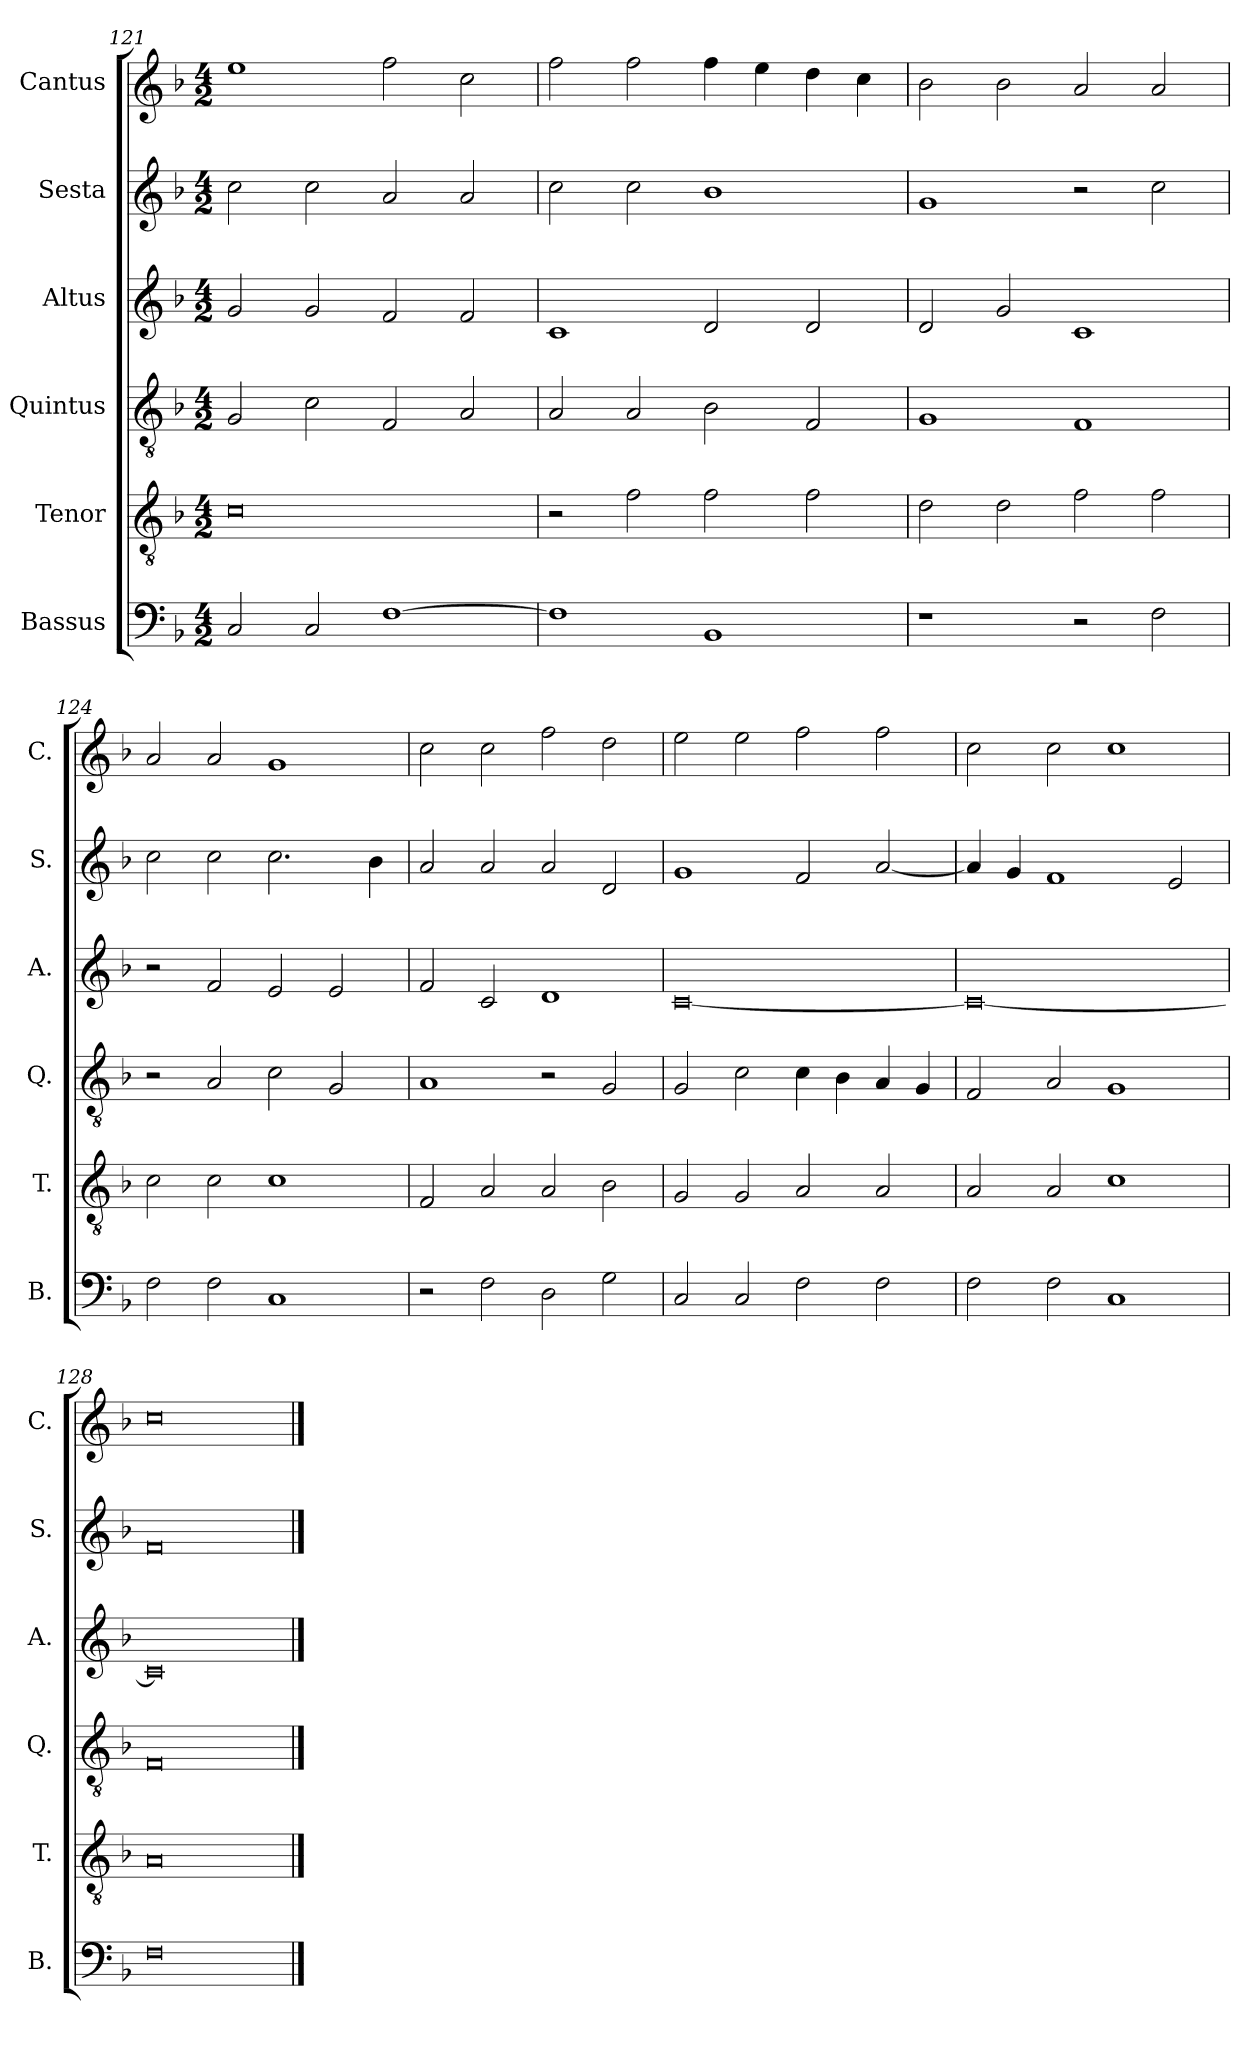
**kern	**kern	**kern	**kern	**kern	**kern
*part6	*part5	*part4	*part3	*part2	*part1
*staff6	*staff5	*staff4	*staff3	*staff2	*staff1
*I"Bassus	*I"Tenor	*I"Quintus	*I"Altus	*I"Sesta	*I"Cantus
*I'B.	*I'T.	*I'Q.	*I'A.	*I'S.	*I'C.
*clefF4	*clefGv2	*clefGv2	*clefG2	*clefG2	*clefG2
*k[b-]	*k[b-]	*k[b-]	*k[b-]	*k[b-]	*k[b-]
*M4/2	*M4/2	*M4/2	*M4/2	*M4/2	*M4/2
=121	=121	=121	=121	=121	=121
2C/	0c	2G/	2g/	2cc\	1ee
2C/	.	2c\	2g/	2cc\	.
[1F	.	2F/	2f/	2a/	2ff\
.	.	2A/	2f/	2a/	2cc\
=122	=122	=122	=122	=122	=122
1F]	2r	2A/	1c	2cc\	2ff\
.	2f\	2A/	.	2cc\	2ff\
1BB-	2f\	2B-\	2d/	1b-	4ff\
.	.	.	.	.	4ee\
.	2f\	2F/	2d/	.	4dd\
.	.	.	.	.	4cc\
=123	=123	=123	=123	=123	=123
1r	2d\	1G	2d/	1g	2b-\
.	2d\	.	2g/	.	2b-\
2r	2f\	1F	1c	2r	2a/
2F\	2f\	.	.	2cc\	2a/
!!LO:LB:g=z
=124	=124	=124	=124	=124	=124
2F\	2c\	2r	2r	2cc\	2a/
2F\	2c\	2A/	2f/	2cc\	2a/
1C	1c	2c\	2e/	2.cc\	1g
.	.	2G/	2e/	.	.
.	.	.	.	4b-\	.
=125	=125	=125	=125	=125	=125
2r	2F/	1A	2f/	2a/	2cc\
2F\	2A/	.	2c/	2a/	2cc\
2D\	2A/	2r	1d	2a/	2ff\
2G\	2B-\	2G/	.	2d/	2dd\
=126	=126	=126	=126	=126	=126
2C/	2G/	2G/	[0c	1g	2ee\
2C/	2G/	2c\	.	.	2ee\
2F\	2A/	4c\	.	2f/	2ff\
.	.	4B-\	.	.	.
2F\	2A/	4A/	.	[2a/	2ff\
.	.	4G/	.	.	.
=127	=127	=127	=127	=127	=127
2F\	2A/	2F/	0c_	4a/]	2cc\
.	.	.	.	4g/	.
2F\	2A/	2A/	.	1f	2cc\
1C	1c	1G	.	.	1cc
.	.	.	.	2e/	.
=128	=128	=128	=128	=128	=128
0F	0A	0F	0c]	0f	0cc
==	==	==	==	==	==
*-	*-	*-	*-	*-	*-
